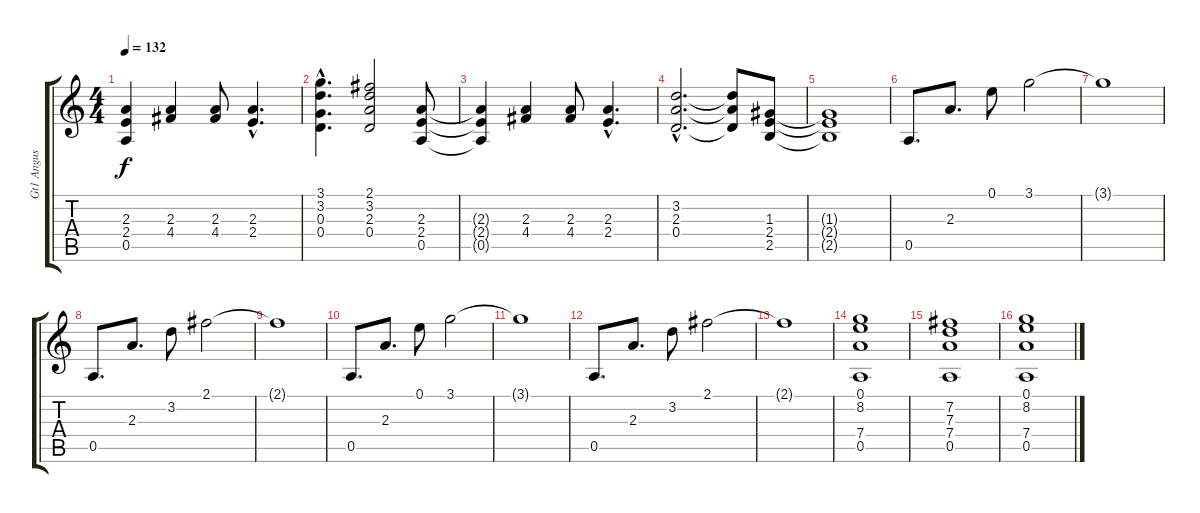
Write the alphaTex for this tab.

\track ("Gt1 Angus" "Gt1 Angus") {instrument overdrivenguitar}
\staff {score tabs}
\tuning (E4 B3 G3 D3 A2 E2) {hide}
\ts (4 4)
\tempo 132
\clef g2
\ks c
(2.3{t} 2.4{t} 0.5{t}).4{dy f} (2.3 4.4).4 (2.3 4.4).8 (2.3{hac} 2.4{hac}).4{d} |
(3.1{hac} 3.2{hac} 0.3{hac} 0.4{hac}).4{d} (2.1 3.2 2.3 0.4).2 (2.3 2.4 0.5).8 |
(2.3{t} 2.4{t} 0.5{t}).4 (2.3 4.4).4 (2.3 4.4).8 (2.3{hac} 2.4{hac}).4{d} |
(3.2{hac} 2.3{hac} 0.4{hac}).2{d} (3.2{t} 2.3{t} 0.4{t}).8 (1.3 2.4 2.5).8 |
(1.3{t} 2.4{t} 2.5{t}).1 |
0.5.8{d} 2.3.8{d} 0.1.8 3.1.2 |
3.1{t}.1 |
0.5.8{d} 2.3.8{d} 3.2.8 2.1.2 |
2.1{t}.1 |
0.5.8{d} 2.3.8{d} 0.1.8 3.1.2 |
3.1{t}.1 |
0.5.8{d} 2.3.8{d} 3.2.8 2.1.2 |
2.1{t}.1 |
(0.1 8.2 7.4 0.5).1 |
(7.2 7.3 7.4 0.5).1 |
(0.1 8.2 7.4 0.5).1
